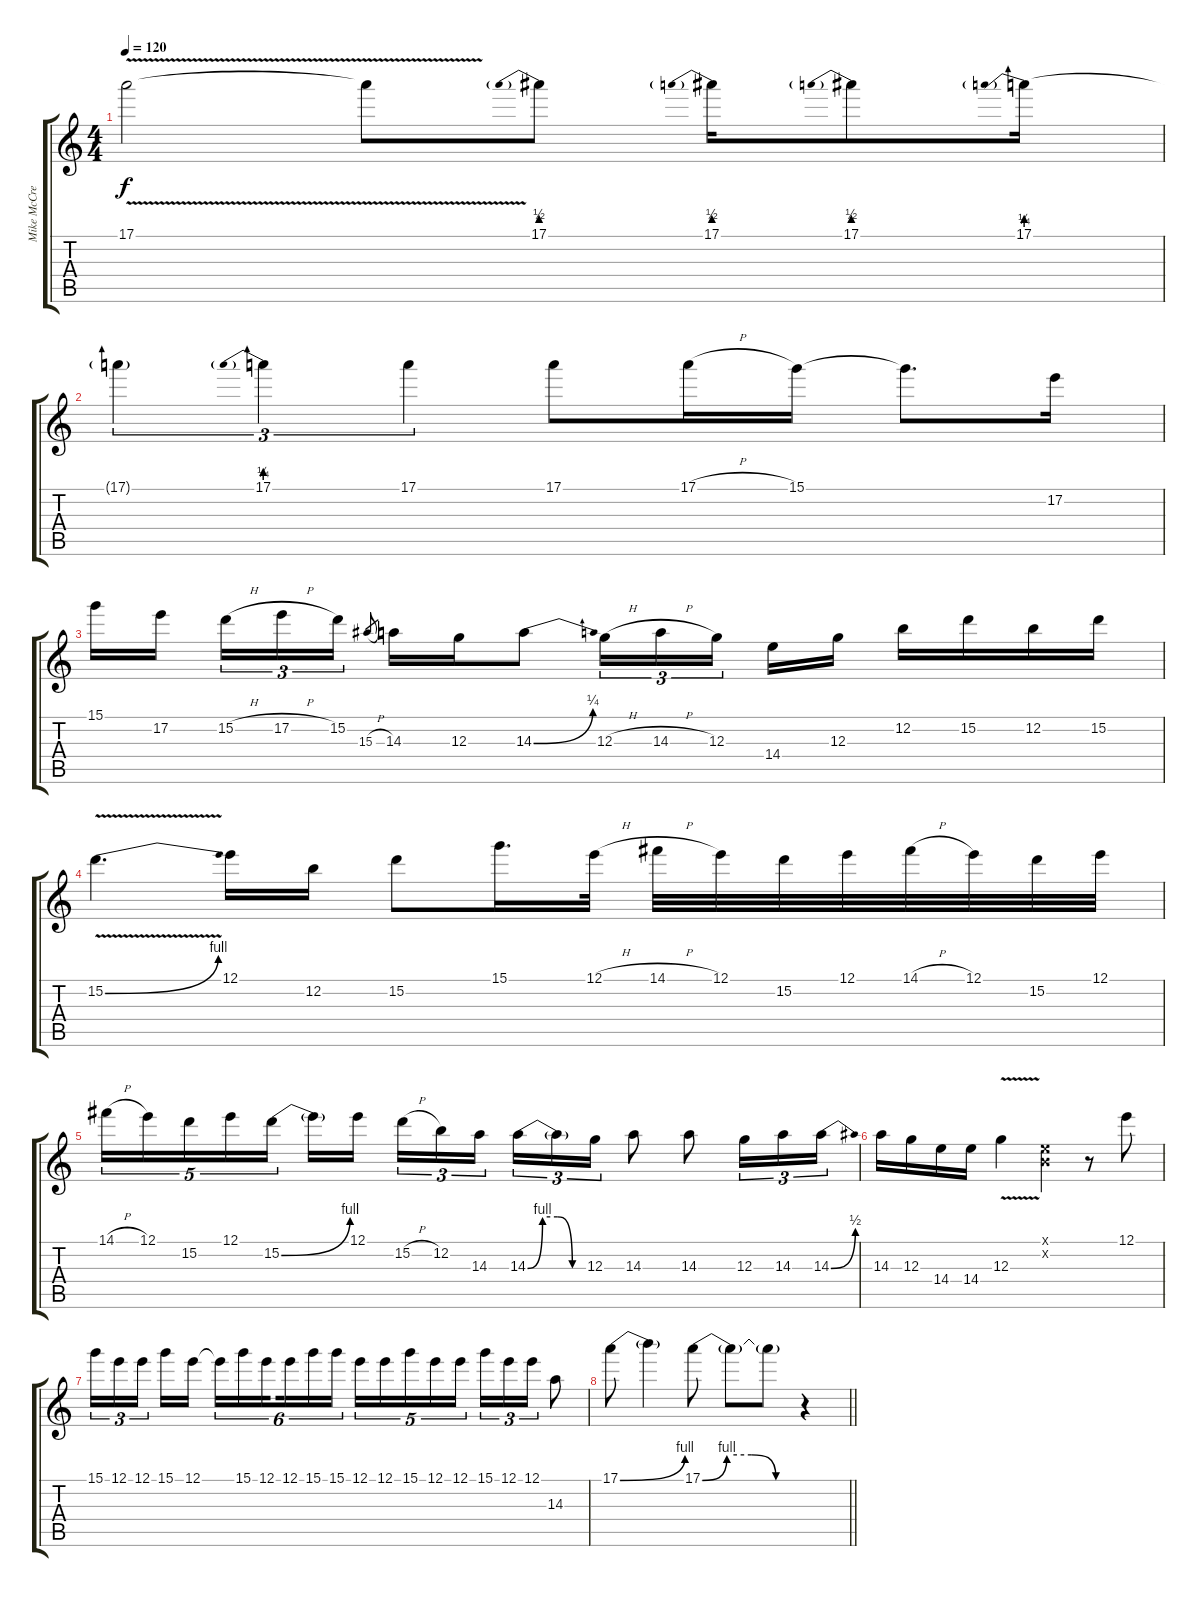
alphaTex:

\track ("Mike McCready" "Mike McCre") {instrument overdrivenguitar}
\staff {score tabs}
\tuning (E4 B3 G3 D3 A2 E2) {hide}
\ts (4 4)
\tempo 120
\clef g2
\ks c
17.1{v t}.2{dy f} 17.1{v t}.8 17.1{be (prebend 0 2 60 2)}.8 17.1{be (prebend 0 2 60 2)}.16 17.1{be (prebend 0 2 60 2)}.8 17.1{be (prebend 0 1 60 1)}.16 |
17.1{t}.4{tu (3 2)} 17.1{be (prebend 0 1 60 1)}.4{tu (3 2)} 17.1.4{tu (3 2)} 17.1.8 17.1{h}.16 15.1.16 15.1{t}.8{d} 17.2.16 |
15.1.16 17.2.16{beam splitsecondary} 15.2{h}.16{tu (3 2)} 17.2{h}.16{tu (3 2)} 15.2.16{tu (3 2)} 15.3{h}.8{gr} 14.3.16 12.3.16 14.3{be (bend 0 0 60 1)}.8 12.3{h}.16{tu (3 2)} 14.3{h}.16{tu (3 2)} 12.3.16{tu (3 2) beam splitsecondary} 14.4.16 12.3.16 12.2.16 15.2.16 12.2.16 15.2.16 |
15.2{be (bend 0 0 60 4) v}.4{d} 12.1.16 12.2.16 15.2.8 15.1.16{d} 12.1{h}.32 14.1{h}.32 12.1.32 15.2.32 12.1.32 14.1{h}.32 12.1.32 15.2.32 12.1.32 |
14.1{h}.16{tu (5 4)} 12.1.16{tu (5 4)} 15.2.16{tu (5 4)} 12.1.16{tu (5 4)} 15.2{be (bend 0 0 60 4)}.16{tu (5 4)} 15.2{t}.16 12.1.16{beam splitsecondary} 15.2{h}.16{tu (3 2)} 12.2.16{tu (3 2)} 14.3.16{tu (3 2)} 14.3{be (custom 0 0 15 4 30 4 45 0 60 0)}.16{tu (3 2)} 14.3{t}.16{tu (3 2)} 12.3.16{tu (3 2)} 14.3.8 14.3.8 12.3.16{tu (3 2)} 14.3.16{tu (3 2)} 14.3{be (bend 0 0 60 2)}.16{tu (3 2)} |
14.3.16 12.3.16 14.4.16 14.4.16 12.3{v}.4 (0.1{x} 0.2{x}).4 r.8 12.1.8 |
15.1.16{tu (3 2)} 12.1.16{tu (3 2)} 12.1.16{tu (3 2) beam splitsecondary} 15.1.16 12.1.16 12.1{t}.16{tu (6 4)} 15.1.16{tu (6 4)} 12.1.16{tu (6 4) beam splitsecondary} 12.1.16{tu (6 4)} 15.1.16{tu (6 4)} 15.1.16{tu (6 4)} 12.1.16{tu (5 4)} 12.1.16{tu (5 4)} 15.1.16{tu (5 4)} 12.1.16{tu (5 4)} 12.1.16{tu (5 4)} 15.1.16{tu (3 2)} 12.1.16{tu (3 2)} 12.1.16{tu (3 2)} 14.3.8 |
\barLineRight lightlight
17.1{be (bend 0 0 60 4)}.8 17.1{t}.4 17.1{be (custom 0 0 15 4 30 4 45 0 60 0)}.8 17.1{t}.8 17.1{t}.8 r.4
